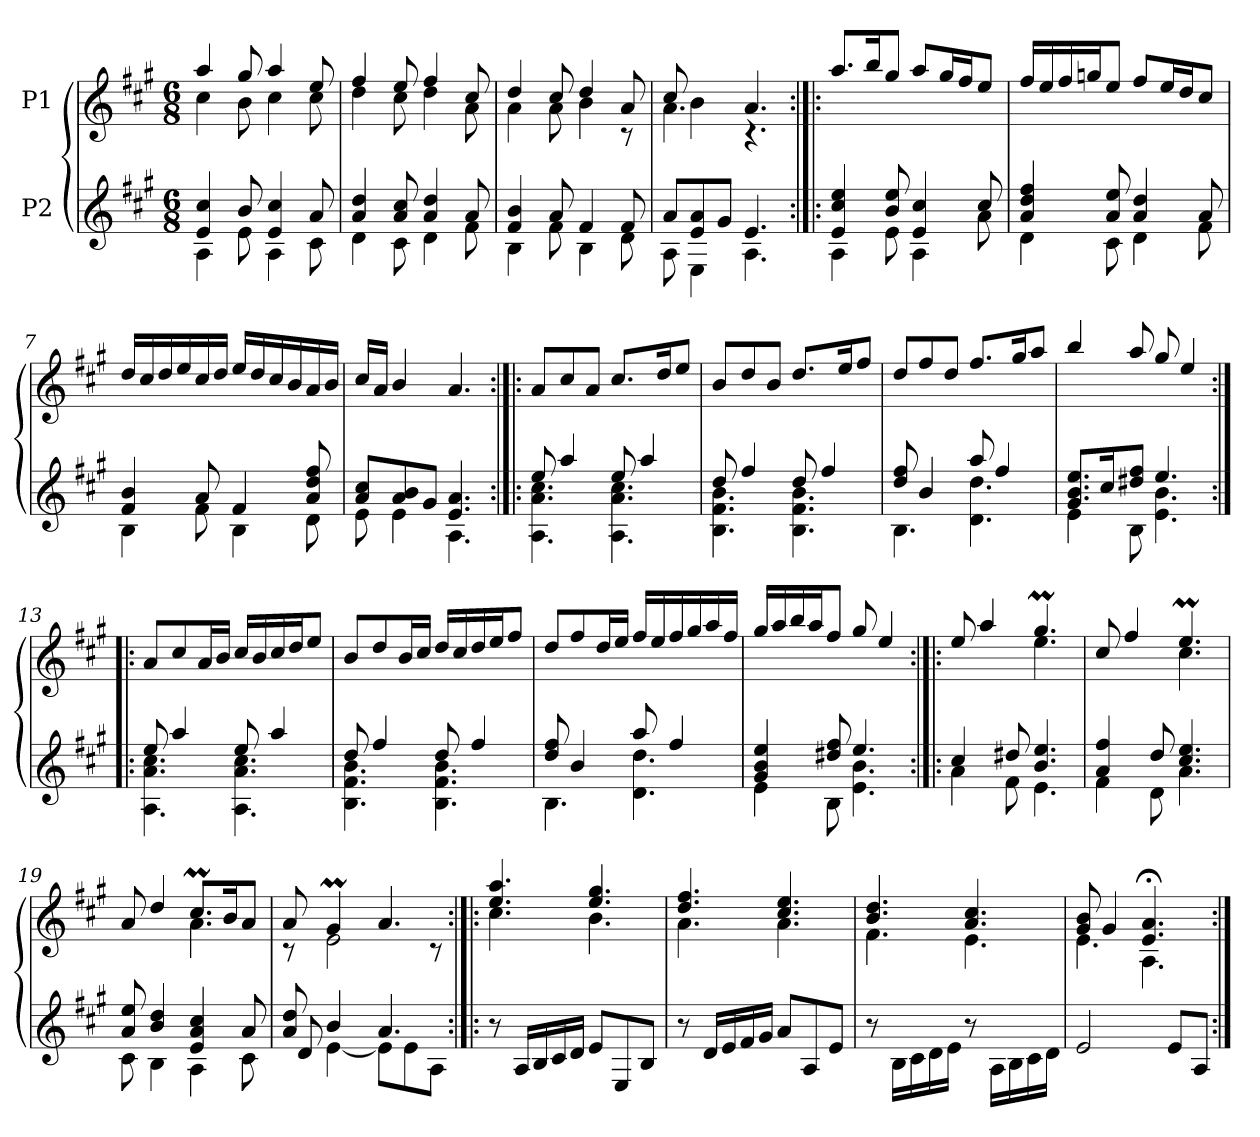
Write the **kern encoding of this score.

**kern	**kern
*part2	*part1
*staff2	*staff1
*I"P2	*I"P1
!!LO:PB:g=z
*clefG2	*clefG2
*ITrd7c12	*ITrd7c12
*k[f#c#g#]	*k[f#c#g#]
*A:	*A:
*M6/8	*M6/8
*MM102	*MM102
=1	=1
*^	*^
4Ei/ 4c#i	4AAi\	4ai/	4c#i\
8Bi/	8Ei\	8g#i/	8Bi\
4Ei/ 4c#i	4AAi\	4ai/	4c#i\
8Ai/	8C#i\	8ei/	8c#i\
=2	=2	=2	=2
4Ai/ 4di	4Di\	4f#i/	4di\
8Ai/ 8c#i	8C#i\	8ei/	8c#i\
4Ai/ 4di	4Di\	4f#i/	4di\
8Ai/	8F#i\	8c#i/	8Ai\
=3	=3	=3	=3
4F#i/ 4Bi	4BBi\	4di/	4Ai\
8Ai/	8F#i\	8c#i/	8Ai\
4F#i/	4BBi\	4di/	4Bi\
8F#i/	8Di\	8Ai/	8r
=4	=4	=4	=4
*	*^	*	*
8Ai/L	8AAi\	2.ryy	8c#i/	4.Ai\
8Ei/ 8Ai	4EEi\	.	4Bi\	.
8G#i/J	.	.	.	.
4.Ei/	4.AAi\	.	4.Ai/	4.r
*	*v	*v	*	*
!!LO:LB:g=z	!!
=5:|!|:	=5:|!|:	=5:|!|:	=5:|!|:
4Ei/ 4c#i 4ei	4AAi\	8.ai/L	2.ryy
.	.	16bi/k	.
8Bi/ 8ei	8Ei\	8g#i/J	.
4Ei/ 4c#i	4AAi\	8ai/L	.
.	.	16g#i/L	.
.	.	16f#i/J	.
8c#i/	8Ai\	8ei/J	.
*	*	*v	*v
=6	=6	=6
4Ai/ 4di 4f#i	4Di\	16f#i/LL
.	.	16ei/
.	.	16f#i/
.	.	16gni/J
8Ai/ 8ei	8C#i\	8ei/J
4Ai/ 4di	4Di\	8f#i/L
.	.	16ei/L
.	.	16di/J
8Ai/	8F#i\	8c#i/J
=7	=7	=7
4F#i/ 4Bi	4BBi\	16di/LL
.	.	16c#i/
.	.	16di/
.	.	16ei/
8Ai/	8F#i\	16c#i/
.	.	16di/JJ
4F#i/	4BBi\	16ei/LL
.	.	16di/
.	.	16c#i/
.	.	16Bi/
8Ai/ 8di 8f#i	8Di\	16Ai/
.	.	16Bi/JJ
=8	=8	=8
*	*^	*
8Ai/ 8c#iL	8Ei\	2.ryy	16c#i/LL
.	.	.	16Ai/JJ
8Ai/ 8Bi	4Ei\	.	4Bi/
8G#i/J	.	.	.
4.Ei/ 4.Ai	4.AAi\	.	4.Ai/
*	*v	*v	*
!!LO:LB:g=z
=9:|!|:	=9:|!|:	=9:|!|:
8ei/	4.AAi\ 4.Ai 4.c#i	8Ai/L
4ai/	.	8c#i/
.	.	8Ai/J
8ei/	4.AAi\ 4.Ai 4.c#i	8.c#i/L
4ai/	.	.
.	.	16di/k
.	.	8ei/J
=10	=10	=10
8di/	4.BBi\ 4.F#i 4.Bi	8Bi/L
4f#i/	.	8di/
.	.	8Bi/J
8di/	4.BBi\ 4.F#i 4.Bi	8.di/L
4f#i/	.	.
.	.	16ei/k
.	.	8f#i/J
=11	=11	=11
8di/ 8f#i	4.BBi\	8di/L
4Bi/	.	8f#i/
.	.	8di/J
8ai/	4.Di\ 4.di	8.f#i/L
4f#i/	.	.
.	.	16g#i/k
.	.	8ai/J
=12	=12	=12
8.G#i/ 8.Bi 8.eiL	4Ei\	4bi/
16c#i/k	.	.
8d#Xi/ 8f#iJ	8BBi\	8ai/
4.ei/	4.Ei\ 4.Bi	8g#i/
.	.	4ei/
!!LO:LB:g=z
=13:|!|:	=13:|!|:	=13:|!|:
8ei/	4.AAi\ 4.Ai 4.c#i	8Ai/L
4ai/	.	8c#i/
.	.	16Ai/L
.	.	16Bi/JJ
8ei/	4.AAi\ 4.Ai 4.c#i	16c#i/LL
.	.	16Bi/
4ai/	.	16c#i/
.	.	16di/J
.	.	8ei/J
=14	=14	=14
8di/	4.BBi\ 4.F#i 4.Bi	8Bi/L
4f#i/	.	8di/
.	.	16Bi/L
.	.	16c#i/JJ
8di/	4.BBi\ 4.F#i 4.Bi	16di/LL
.	.	16c#i/
4f#i/	.	16di/
.	.	16ei/J
.	.	8f#i/J
=15	=15	=15
8di/ 8f#i	4.BBi\	8di/L
4Bi/	.	8f#i/
.	.	16di/L
.	.	16ei/JJ
8ai/	4.Di\ 4.di	16f#i/LL
.	.	16ei/
4f#i/	.	16f#i/
.	.	16g#i/
.	.	16ai/
.	.	16f#i/JJ
=16	=16	=16
4G#i/ 4Bi 4ei	4Ei\	16g#i/LL
.	.	16ai/
.	.	16bi/
.	.	16ai/J
8d#Xi/ 8f#i	8BBi\	8f#i/J
4.ei/	4.Ei\ 4.Bi	8g#i/
.	.	4ei/
!!LO:LB:g=z
=17:|!|:	=17:|!|:	=17:|!|:
*	*	*^
4c#i/	4Ai\	8ei/	4.ryy
.	.	4ai/	.
8d#Xi/	8F#i\	.	.
4.Bi/ 4.ei	4.Ei\	4.g#mi/	4.ei\
=18	=18	=18	=18
4Ai/ 4f#i	4F#i\	8c#i/	4.ryy
.	.	4f#i/	.
8di/	8Di\	.	.
4.c#i/ 4.ei	4.Ai\	4.eMi/	4.c#i\
=19	=19	=19	=19
8Ai/ 8ei	8C#i\	8Ai/	4.ryy
4Bi/ 4di	4BBi\	4di/	.
4Ei/ 4Ai 4c#i	4AAi\	8.c#mi/L	4.Ai\
.	.	16Bi/k	.
8Ai/	8C#i\	8Ai/J	.
=20	=20	=20	=20
*	*^	*	*
8Ai/ 8di	8Di/	4ryy	8Ai/	8r
4Bi/	[4Ei\	.	4G#mi/	2Ei\
.	.	2ryy	.	.
4.Ai/	8Ei\L]	.	4.Ai/	.
.	8Ei\	.	.	.
.	8AAi\J	.	.	8r
*v	*v	*v	*	*
!!LO:LB:g=z	!!
=21:|!|:	=21:|!|:	=21:|!|:
8r	4.ei/ 4.ai	4.c#i\
16AAi/LL	.	.
16BBi/	.	.
16C#i/	.	.
16Di/JJ	.	.
8Ei/L	4.ei/ 4.g#i	4.Bi\
8EEi/	.	.
8BBi/J	.	.
=22	=22	=22
8r	4.di/ 4.f#i	4.Ai\
16Di/LL	.	.
16Ei/	.	.
16F#i/	.	.
16G#i/JJ	.	.
8Ai/L	4.c#i/ 4.ei	4.Ai\
8AAi/	.	.
8Ei/J	.	.
=23	=23	=23
8r	4.Bi/ 4.di	4.F#i\
16BBi\LL	.	.
16C#i\	.	.
16Di\	.	.
16Ei\JJ	.	.
8r	4.Ai/ 4.c#i	4.Ei\
16AAi\LL	.	.
16BBi\	.	.
16C#i\	.	.
16Di\JJ	.	.
=24	=24	=24
2Ei/	8G#i/ 8Bi	4.Ei\
.	4G#i/	.
.	4.Ei/; 4.Ai;	4.AAi\
8Ei/L	.	.
8AAi/J	.	.
*	*v	*v
=:|!	=:|!
*-	*-
